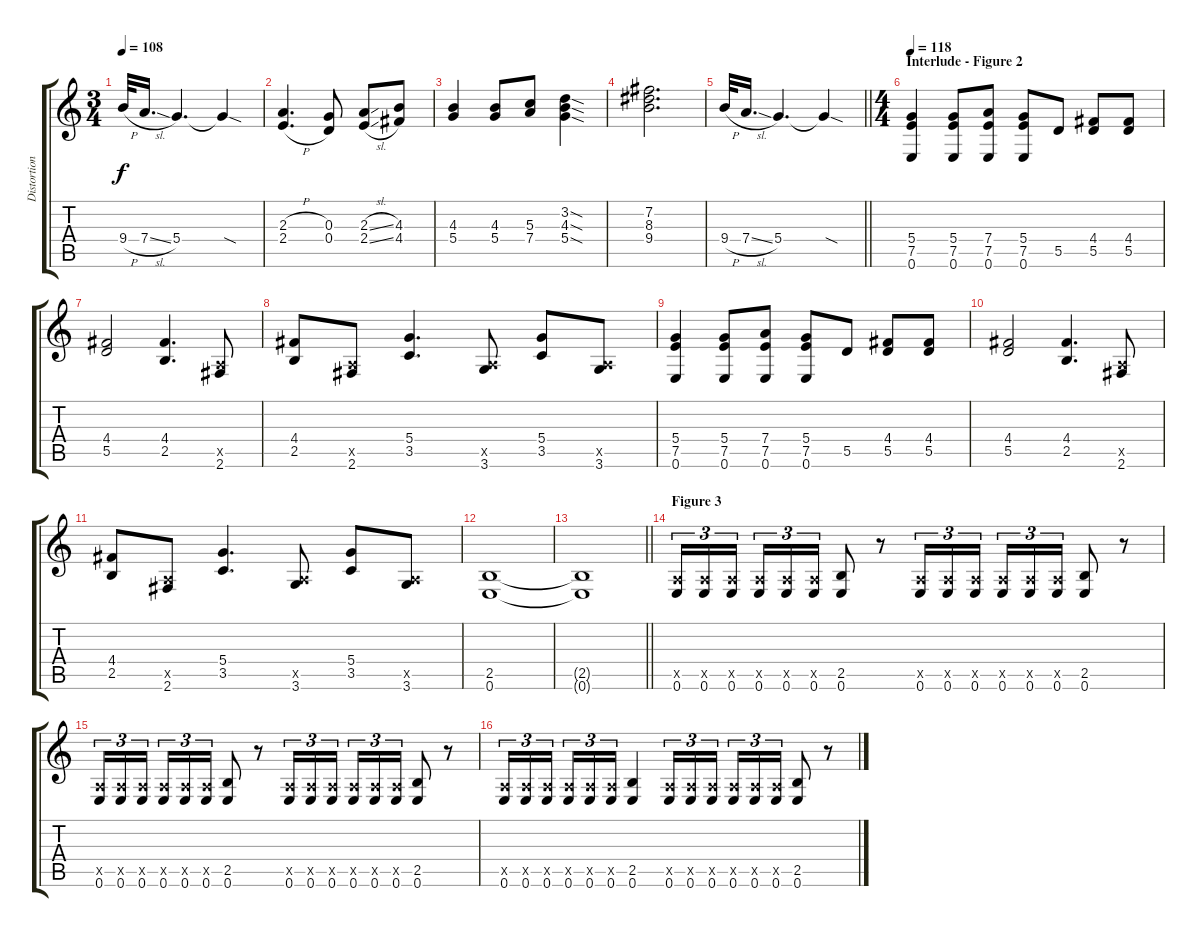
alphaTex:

\track ("Distortion Guitar \"Kirk Hammet\"" "Distortion") {instrument distortionguitar}
\staff {score tabs}
\tuning (E4 B3 G3 D3 A2 E2) {hide}
\ts (3 4)
\tempo 108
\clef g2
\ks c
9.4{h}.32{dy f} 7.4{sl}.16{d} 5.4.4{d} 5.4{sod t}.4 |
(2.3{h} 2.4{h}).4{d} (0.3 0.4).8 (2.3{sl} 2.4{sl}).8 (4.3 4.4).8 |
(4.3 5.4).4 (4.3 5.4).8 (5.3 7.4).8 (3.2{sod} 4.3{sod} 5.4{sod}).4 |
(7.2 8.3 9.4).2{d} |
\barLineRight lightlight
9.4{h}.32 7.4{sl}.16{d} 5.4.4{d} 5.4{sod t}.4 |
\ts (4 4)
\section ("" "Interlude - Figure 2")
\tempo 118
(5.4 7.5 0.6).4 (5.4 7.5 0.6).8 (7.4 7.5 0.6).8 (5.4 7.5 0.6).8 5.5.8 (4.4 5.5).8 (4.4 5.5).8 |
(4.4 5.5).2 (4.4 2.5).4{d} (0.5{x} 2.6).8 |
(4.4 2.5).8 (0.5{x} 2.6).8 (5.4 3.5).4{d} (0.5{x} 3.6).8 (5.4 3.5).8 (0.5{x} 3.6).8 |
(5.4 7.5 0.6).4 (5.4 7.5 0.6).8 (7.4 7.5 0.6).8 (5.4 7.5 0.6).8 5.5.8 (4.4 5.5).8 (4.4 5.5).8 |
(4.4 5.5).2 (4.4 2.5).4{d} (0.5{x} 2.6).8 |
(4.4 2.5).8 (0.5{x} 2.6).8 (5.4 3.5).4{d} (0.5{x} 3.6).8 (5.4 3.5).8 (0.5{x} 3.6).8 |
(2.5 0.6).1 |
\barLineRight lightlight
(2.5{t} 0.6{t}).1 |
\section ("" "Figure 3")
(0.5{x} 0.6).16{tu (3 2)} (0.5{x} 0.6).16{tu (3 2)} (0.5{x} 0.6).16{tu (3 2) beam splitsecondary} (0.5{x} 0.6).16{tu (3 2)} (0.5{x} 0.6).16{tu (3 2)} (0.5{x} 0.6).16{tu (3 2)} (2.5 0.6).8 r.8 (0.5{x} 0.6).16{tu (3 2)} (0.5{x} 0.6).16{tu (3 2)} (0.5{x} 0.6).16{tu (3 2) beam splitsecondary} (0.5{x} 0.6).16{tu (3 2)} (0.5{x} 0.6).16{tu (3 2)} (0.5{x} 0.6).16{tu (3 2)} (2.5 0.6).8 r.8 |
(0.5{x} 0.6).16{tu (3 2)} (0.5{x} 0.6).16{tu (3 2)} (0.5{x} 0.6).16{tu (3 2) beam splitsecondary} (0.5{x} 0.6).16{tu (3 2)} (0.5{x} 0.6).16{tu (3 2)} (0.5{x} 0.6).16{tu (3 2)} (2.5 0.6).8 r.8 (0.5{x} 0.6).16{tu (3 2)} (0.5{x} 0.6).16{tu (3 2)} (0.5{x} 0.6).16{tu (3 2) beam splitsecondary} (0.5{x} 0.6).16{tu (3 2)} (0.5{x} 0.6).16{tu (3 2)} (0.5{x} 0.6).16{tu (3 2)} (2.5 0.6).8 r.8 |
(0.5{x} 0.6).16{tu (3 2)} (0.5{x} 0.6).16{tu (3 2)} (0.5{x} 0.6).16{tu (3 2) beam splitsecondary} (0.5{x} 0.6).16{tu (3 2)} (0.5{x} 0.6).16{tu (3 2)} (0.5{x} 0.6).16{tu (3 2)} (2.5 0.6).4 (0.5{x} 0.6).16{tu (3 2)} (0.5{x} 0.6).16{tu (3 2)} (0.5{x} 0.6).16{tu (3 2) beam splitsecondary} (0.5{x} 0.6).16{tu (3 2)} (0.5{x} 0.6).16{tu (3 2)} (0.5{x} 0.6).16{tu (3 2)} (2.5 0.6).8 r.8
